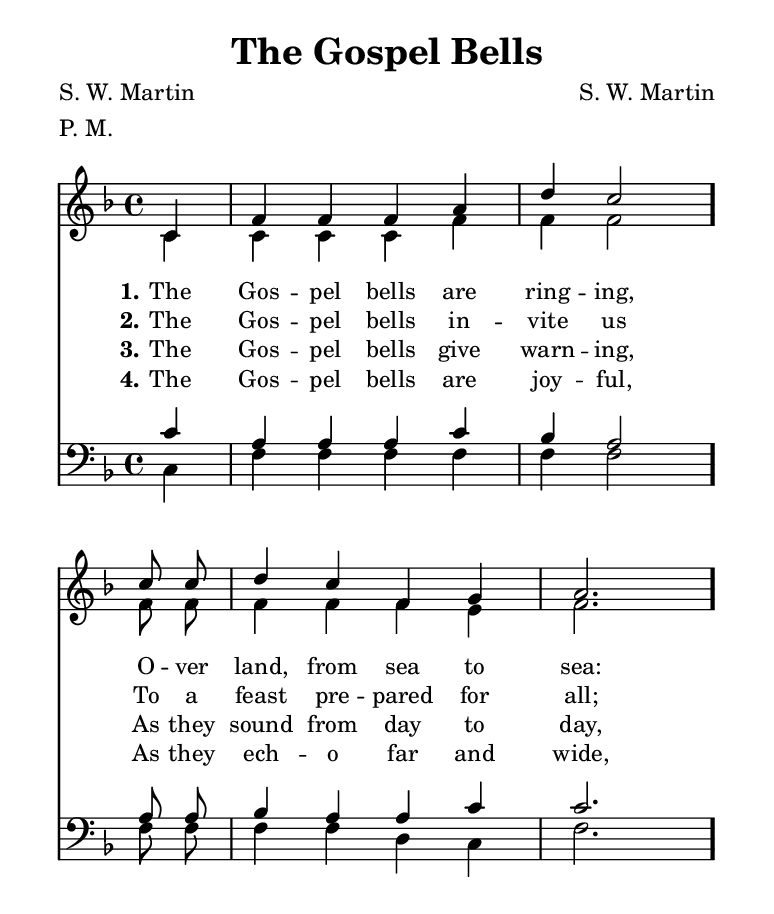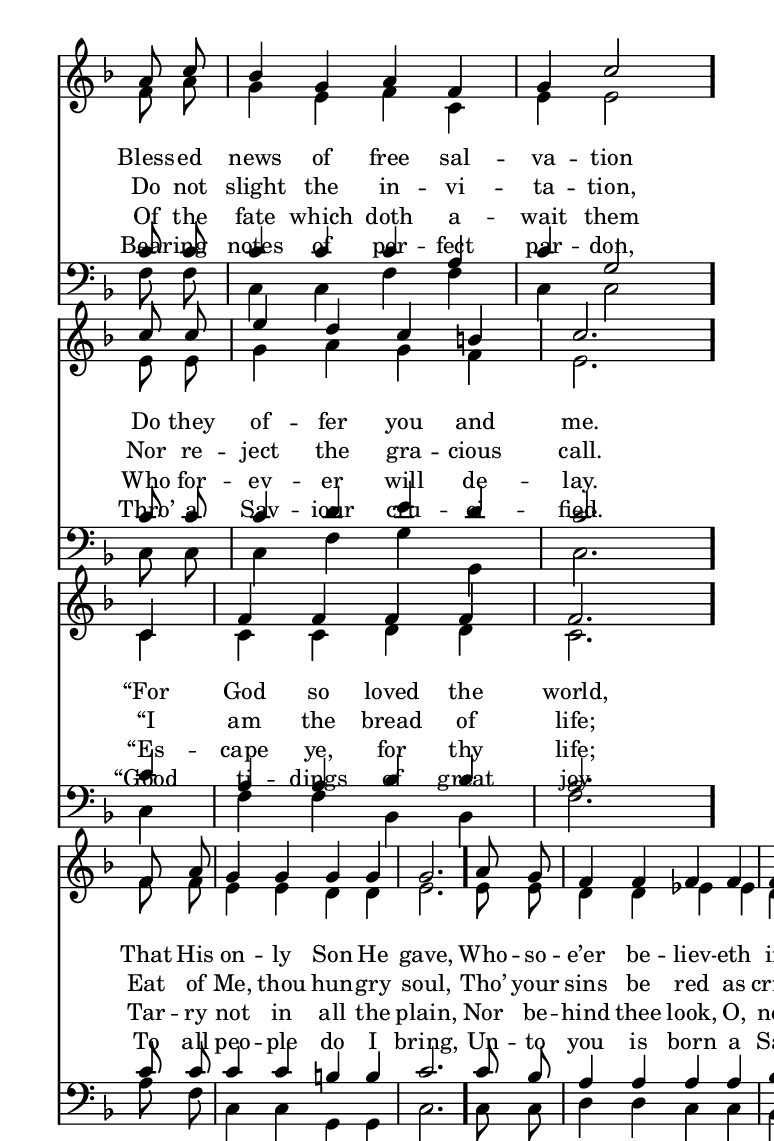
\include "common/global.ily"
\paper {
  \include "common/paper.ily"
  ragged-bottom = ##t
  ragged-last-bottom = ##t
  %systems-per-page = ##f
  page-count = 2
  system-count = 6
}

\header{
  hymnnumber = "38"
  title = "The Gospel Bells"
  tunename = ""
  meter = "P. M."
  poet = "S. W. Martin" % XXX just S.W.M. in the original
  composer = "S. W. Martin"
  %copyright = ""
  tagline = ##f
}

% for fermata in MIDI
ta = { \tempo 4=110 }
tb = { \tempo 4=55  }

patternAA = { \ta c4    | c4 c4      c4 c4 | c4 c2 }
patternAB = { \ta c8 c8 | c4 c4      c4 c4 | c4 c2 }
patternBA = { \ta c8 c8 | c4 c4      c4 c4 | c2.   }
patternBB = { \ta c4    | c4 c4      c4 c4 | c2.   }
patternBC = { \ta c8 c8 | c4 c8[ c8] c4 c4 | c2.   }
patternCA = { \ta c8. c16 | c2. c8. c16 | c2. }
patternCB = { \ta c8. c16 | c2. c8. c16 | c2. \fermata }
patternCC = { \ta c4 | c4 c8. c16 c4 c4 | c4 c8. c16 c4 }
patternCD = { \ta c4 | c4 c8. c16 c4 c4 | c4 c8. c16 \tb c4 \fermata } % \tb here affects CC as well
patternCE = { \ta c4 | c4 c8. c16 c4 c4 | c4 c8. c16 \tb c4          }

global = {
  \include "common/overrides.ily"
  \override Staff.TimeSignature.style = #'()
  \time 4/4
  \override Score.MetronomeMark.transparent = ##t % hide all fermata changes too
  \ta
  \key f \major
  \partial 4
  \autoBeamOff
}

notesSoprano = {
\global
\relative c' {

  \changePitch \patternAA { c    | f f f a     | d c }
  \changePitch \patternBA { c c  | d c f, g    | a   }
  \changePitch \patternAB { a c  | bes g a f   | g c }
  \changePitch \patternBA { c c  | e d c b     | c   }

  \changePitch \patternBB { c,   | f f f f     | f   }
  \changePitch \patternBA { f a  | g g g g     | g   }
  \changePitch \patternAB { a g  | f f f f     | f f }
  \changePitch \patternBA { f g  | a bes a g   | f   } \pageBreak

  << s^\markup { \small \caps "Refrain" }
  \changePitch \patternCA { a f  | c' bes g    | c   } >>
  \changePitch \patternBA { c c  | d c f, g    | a   }
  \changePitch \patternCB { a f  | c' c a      | f'  }
  \changePitch \patternBC { f, g | a c bes a g | f   }

  \bar "|."

}
}

notesAlto = {
\global
\relative e' {

  \changePitch \patternAA { c   | c c c f     | f f   }
  \changePitch \patternBA { f f | f f f e     | f     }
  \changePitch \patternAB { f a | g e f c     | e e   }
  \changePitch \patternBA { e e | g a g f     | e     }

  \changePitch \patternBB { c   | c c d d     | c     }
  \changePitch \patternBA { f f | e e d d     | e     }
  \changePitch \patternAB { e e | d d ees ees | d d   }
  \changePitch \patternBA { d f | f g f e     | f     }

  \changePitch \patternCC { r   | r e f g r   | r f g a }
  \changePitch \patternBA { f f | f f f e     | f     }
  \changePitch \patternCD { r   | r e f g r   | r f g a }
  \changePitch \patternBA { f e | f g f e     | f     }

}
}

notesTenor = {
\global
\relative a {

  \changePitch \patternAA { c | a a a c | bes a }
  \changePitch \patternBA { a a | bes a a c | c }
  \changePitch \patternAB { c c | c c c a | c g }
  \changePitch \patternBA { c c | c d e d | c }

  \changePitch \patternBB { c | a a bes bes | a }
  \changePitch \patternBA { c c | c c b b | c }
  \changePitch \patternAB { c bes | a a a a | bes bes }
  \changePitch \patternBA { bes d | c d c bes | a }

  \changePitch \patternCC { r   | r g a bes r | r a bes c }
  \changePitch \patternBA { a a | bes a a c   | c }
  \changePitch \patternCE { r   | r g a bes r | r a bes c }
  \changePitch \patternBA { c c | c d c bes   | a }

}
}

notesBass = {
\global
\relative f {

  \changePitch \patternAA { c | f f f f | f f }
  \changePitch \patternBA { f f | f f d c | f }
  \changePitch \patternAB { f f | c c f f | c c }
  \changePitch \patternBA { c c | c f g g, | c }

  \changePitch \patternBB { c | f f bes, bes | f' }
  \changePitch \patternBA { a f | c c g g | c }
  \changePitch \patternAB { c c | d d c c | bes bes }
  \changePitch \patternBA { bes bes | c bes c c | f }

  \changePitch \patternCC { r    | r c c c r  | r f f f }
  \changePitch \patternBA { f f  | f f d c    | f }
  \changePitch \patternCD { r    | r c c c r  | r f f f }
  \changePitch \patternBA { a, c | f bes, c c | f }

}
}

RefrainA = \lyricmode {

%\repeat unfold 57 { \skip 4 }
Gos -- pel bells, how they ring, \bar "."
O -- ver land, from sea to sea; \bar "." \break
Gos -- pel bells, free -- ly bring \bar "."
Bless -- ed news to you and me. \bar "." \break

}

RefrainBottomClef = \lyricmode {

\override LyricText.font-size = #-2
\repeat unfold 57 { \skip 4 }
Gos -- pel bells,
how they ring,
\repeat unfold 7 { \skip 8 }
Gos -- pel bells
free -- ly bring

}

wordsA = \lyricmode {
\set stanza = "1."

The Gos -- pel bells are ring -- ing, \bar "."
O -- ver land, from sea to sea: \bar "." \break
Bless -- ed news of free sal -- va -- tion \bar "."
Do they of -- fer you and me. \bar "." \break
“For God so loved the world, \bar "."
That His on -- ly Son He gave, \bar "." \break
Who -- so -- e’er be -- liev -- eth in Him \bar "."
Ev -- er -- last -- ing life shall have.” \bar "." \break

}

wordsB = \lyricmode {
\set stanza = "2."

The Gos -- pel bells in -- vite us
To a feast pre -- pared for all;
Do not slight the in -- vi -- ta -- tion,
Nor re -- ject the gra -- cious call.
“I am the bread of life;
Eat of Me, thou hun -- gry soul,
Tho’ your sins be red as crim -- son,
They shall be as white as wool.”

\RefrainA

}

wordsC = \lyricmode {
\set stanza = "3."

The Gos -- pel bells give warn -- ing,
As they sound from day to day,
Of the fate which doth a -- wait them
Who for -- ev -- er will de -- lay.
“Es -- cape ye, for thy life; 
Tar -- ry not in all the plain,
Nor be -- hind thee look, O, nev -- er,
Lest thou be con -- sumed in pain.”

}

wordsD = \lyricmode {
\set stanza = "4."

The Gos -- pel bells are joy -- ful,
As they ech -- o far and wide,
Bear -- ing notes of per -- fect par -- don,
Thro’ a Sav -- iour cru -- ci -- fied.
“Good ti -- dings of great joy
To all peo -- ple do I bring,
Un -- to you is born a Sav -- iour,
Which is Christ the Lord” and King.

}

\score {
  \context ChoirStaff <<
    \context Staff = upper <<
      \set ChoirStaff.systemStartDelimiter = #'SystemStartBar
      \context Voice  = sopranos { \voiceOne << \notesSoprano >> }
      \context Voice  = altos { \voiceTwo << \notesAlto >> }
      \context Lyrics = one   \lyricsto sopranos \wordsA
      \context Lyrics = two   \lyricsto sopranos \wordsB
      \context Lyrics = three \lyricsto sopranos \wordsC
      \context Lyrics = four  \lyricsto sopranos \wordsD
      %\context Lyrics = five  \lyricsto sopranos \wordsE
    >>
    \context Staff = men <<
      \clef bass
      \context Voice  = tenors { \voiceOne << \notesTenor >> }
      \context Voice  = basses { \voiceTwo << \notesBass >> }
    >>
	\new Lyrics \with { alignAboveContext = men } \lyricsto tenors \RefrainBottomClef
  >>
  \layout {
    \include "common/layout.ily"
  }
  \midi{
    \include "common/midi.ily"
  }
}

%\markup { \fill-line { \column {
%  \line{ \bold 5 \column { \wordsE } } \combine \null \vspace #0.4
%  \line{ \bold 6 \column { \wordsF } } \combine \null \vspace #0.4
%  \line{ \bold 7 \column { \wordsG } } \combine \null \vspace #0.4
%  \line{ \bold 8 \column { \wordsH } } \combine \null \vspace #0.4
%} } }

\version "2.18.0"  % necessary for upgrading to future LilyPond versions.

% vi:set et ts=2 sw=2 ai nocindent syntax=lilypond
